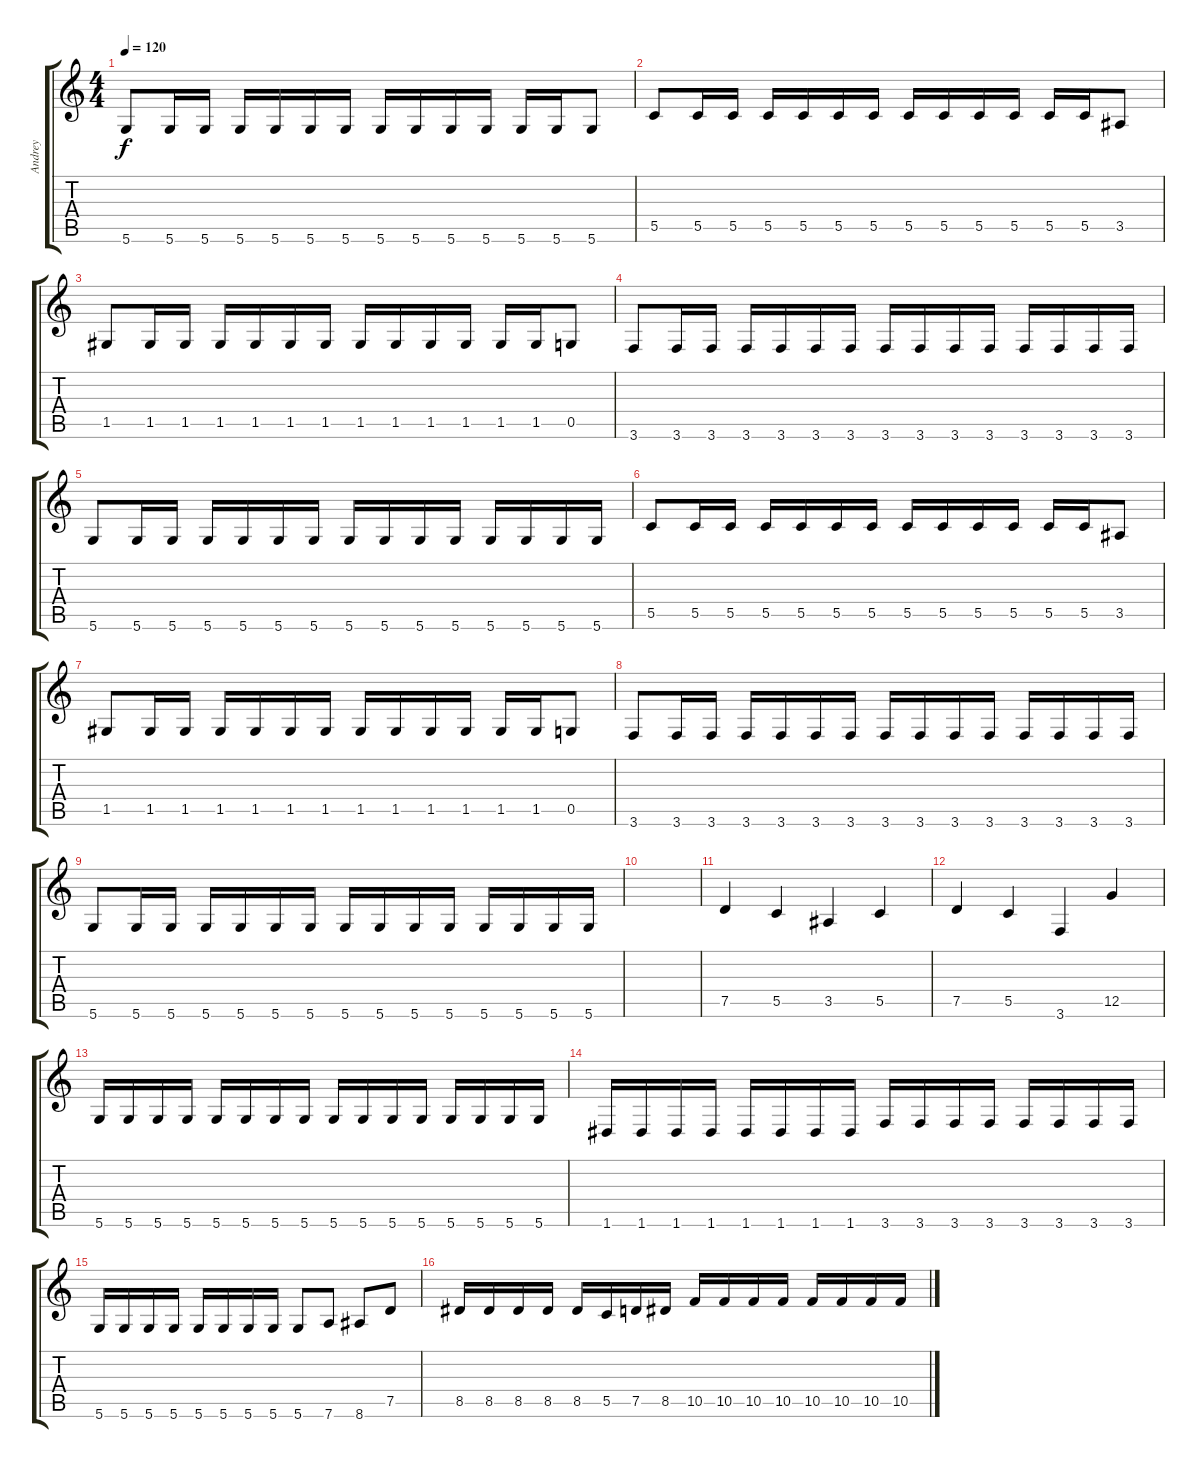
\track ("Andrey" "Andrey") {instrument electricbassfinger}
\staff {score tabs}
\tuning (D4 A3 F3 C3 G2 D2) {hide}
\ts (4 4)
\tempo 120
\clef g2
\ks c
5.6.8{dy f} 5.6.16 5.6.16 5.6.16 5.6.16 5.6.16 5.6.16 5.6.16 5.6.16 5.6.16 5.6.16 5.6.16 5.6.16 5.6.8 |
5.5.8 5.5.16 5.5.16 5.5.16 5.5.16 5.5.16 5.5.16 5.5.16 5.5.16 5.5.16 5.5.16 5.5.16 5.5.16 3.5.8 |
1.5.8 1.5.16 1.5.16 1.5.16 1.5.16 1.5.16 1.5.16 1.5.16 1.5.16 1.5.16 1.5.16 1.5.16 1.5.16 0.5.8 |
3.6.8 3.6.16 3.6.16 3.6.16 3.6.16 3.6.16 3.6.16 3.6.16 3.6.16 3.6.16 3.6.16 3.6.16 3.6.16 3.6.16 3.6.16 |
5.6.8 5.6.16 5.6.16 5.6.16 5.6.16 5.6.16 5.6.16 5.6.16 5.6.16 5.6.16 5.6.16 5.6.16 5.6.16 5.6.16 5.6.16 |
5.5.8 5.5.16 5.5.16 5.5.16 5.5.16 5.5.16 5.5.16 5.5.16 5.5.16 5.5.16 5.5.16 5.5.16 5.5.16 3.5.8 |
1.5.8 1.5.16 1.5.16 1.5.16 1.5.16 1.5.16 1.5.16 1.5.16 1.5.16 1.5.16 1.5.16 1.5.16 1.5.16 0.5.8 |
3.6.8 3.6.16 3.6.16 3.6.16 3.6.16 3.6.16 3.6.16 3.6.16 3.6.16 3.6.16 3.6.16 3.6.16 3.6.16 3.6.16 3.6.16 |
5.6.8 5.6.16 5.6.16 5.6.16 5.6.16 5.6.16 5.6.16 5.6.16 5.6.16 5.6.16 5.6.16 5.6.16 5.6.16 5.6.16 5.6.16 |
|
7.5.4 5.5.4 3.5.4 5.5.4 |
7.5.4 5.5.4 3.6.4 12.5.4 |
5.6.16 5.6.16 5.6.16 5.6.16 5.6.16 5.6.16 5.6.16 5.6.16 5.6.16 5.6.16 5.6.16 5.6.16 5.6.16 5.6.16 5.6.16 5.6.16 |
1.6.16 1.6.16 1.6.16 1.6.16 1.6.16 1.6.16 1.6.16 1.6.16 3.6.16 3.6.16 3.6.16 3.6.16 3.6.16 3.6.16 3.6.16 3.6.16 |
5.6.16 5.6.16 5.6.16 5.6.16 5.6.16 5.6.16 5.6.16 5.6.16 5.6.8 7.6.8 8.6.8 7.5.8 |
8.5.16 8.5.16 8.5.16 8.5.16 8.5.16 5.5.16 7.5.16 8.5.16 10.5.16 10.5.16 10.5.16 10.5.16 10.5.16 10.5.16 10.5.16 10.5.16
